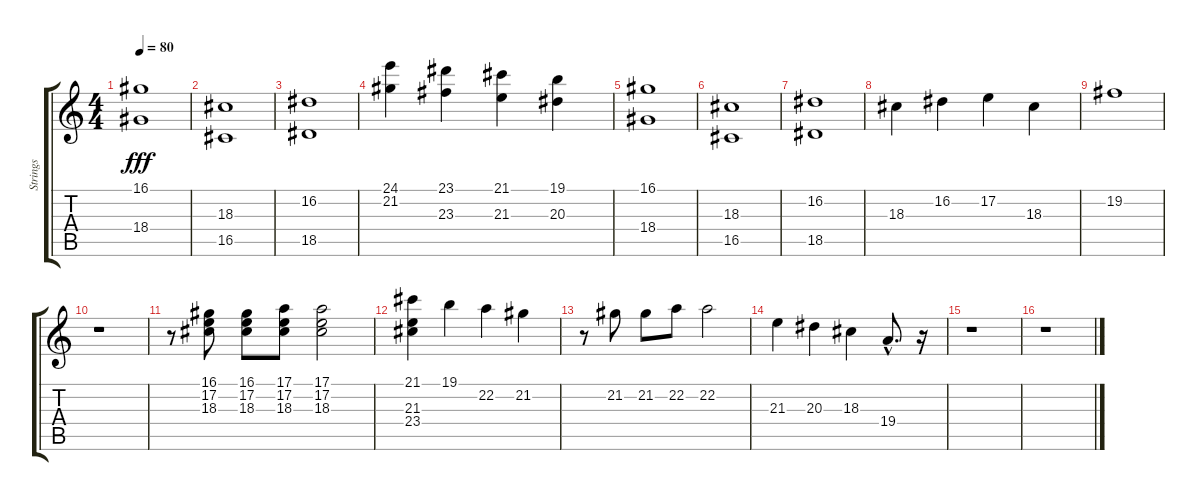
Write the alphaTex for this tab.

\track ("Strings" "Strings") {instrument stringensemble1}
\staff {score tabs}
\tuning (E4 B3 G3 D3 A2 E2) {hide}
\ts (4 4)
\tempo 80
\clef g2
\ks c
(16.1 18.4).1{dy fff volume 11} |
(18.3 16.5).1 |
(16.2 18.5).1 |
(24.1 21.2).4 (23.1 23.3).4 (21.1 21.3).4 (19.1 20.3).4 |
(16.1 18.4).1 |
(18.3 16.5).1 |
(16.2 18.5).1 |
18.3.4 16.2.4 17.2.4 18.3.4 |
19.2.1 |
r.1 |
r.8 (16.1 17.2 18.3).8 (16.1 17.2 18.3).8 (17.1 17.2 18.3).8 (17.1 17.2 18.3).2 |
(21.1 21.3 23.4).4 19.1.4 22.2.4 21.2.4 |
r.8 21.2.8 21.2.8 22.2.8 22.2.2 |
21.3.4 20.3.4 18.3.4 19.4{hac}.8{d} r.16 |
r.1 |
r.1
